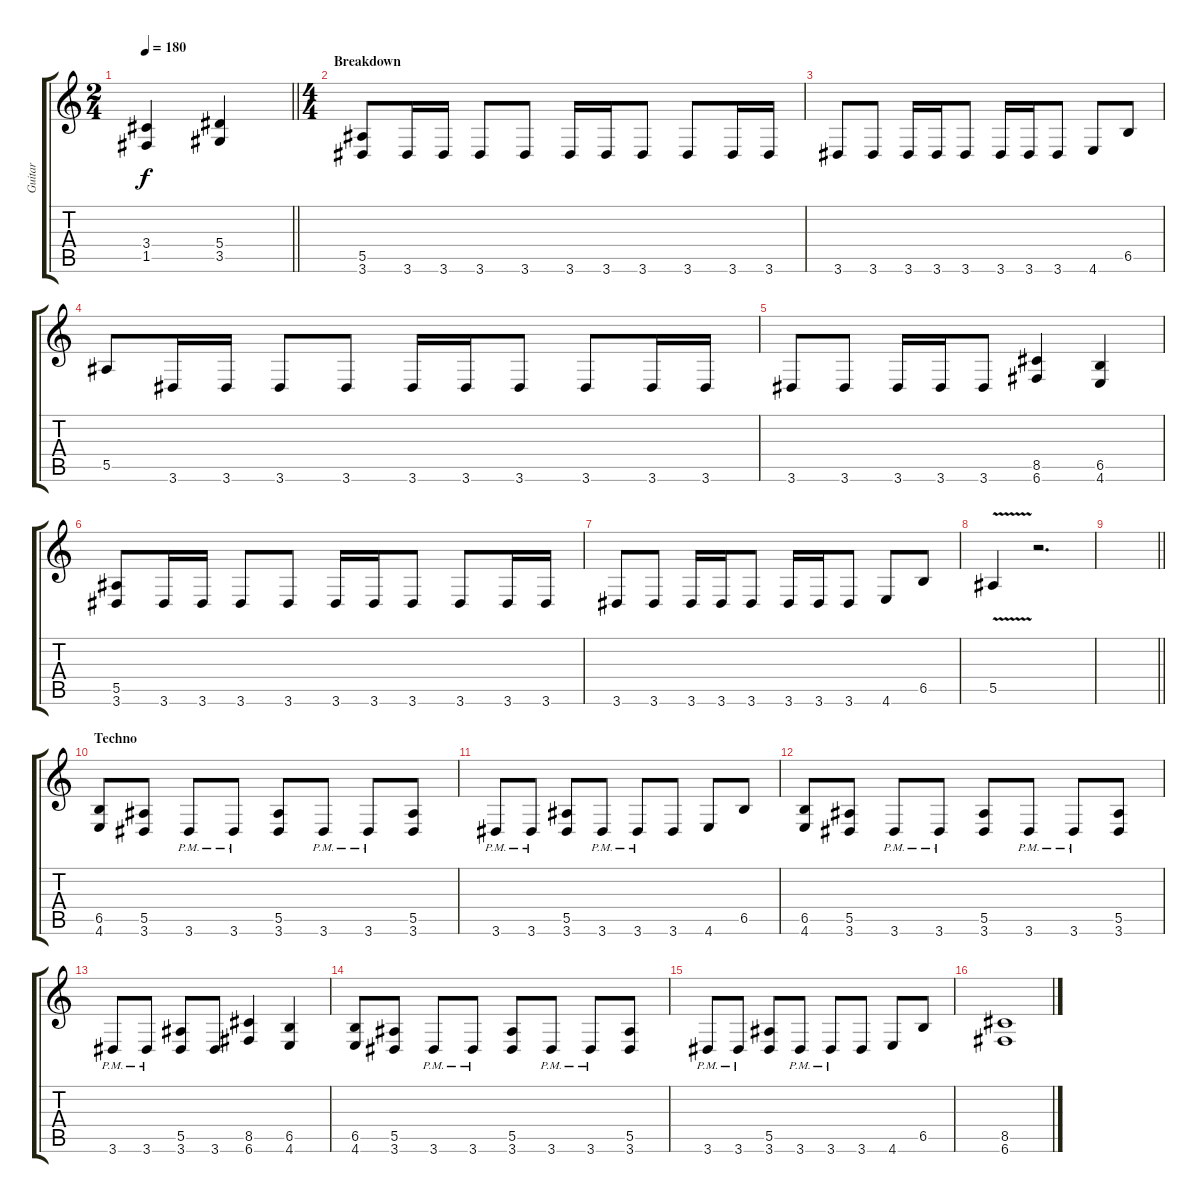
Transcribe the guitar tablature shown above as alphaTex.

\track ("Guitar" "Guitar") {instrument distortionguitar}
\staff {score tabs}
\tuning (C4 G3 Eb3 Bb2 F2 C2) {hide}
\ts (2 4)
\tempo 180
\clef g2
\barLineRight lightlight
\ks c
(3.4 1.5).4{dy f} (5.4 3.5).4 |
\ts (4 4)
\section ("" "Breakdown")
(5.5 3.6).8 3.6.16 3.6.16 3.6.8 3.6.8 3.6.16 3.6.16 3.6.8 3.6.8 3.6.16 3.6.16 |
3.6.8 3.6.8 3.6.16 3.6.16 3.6.8 3.6.16 3.6.16 3.6.8 4.6.8 6.5.8 |
5.5.8 3.6.16 3.6.16 3.6.8 3.6.8 3.6.16 3.6.16 3.6.8 3.6.8 3.6.16 3.6.16 |
3.6.8 3.6.8 3.6.16 3.6.16 3.6.8 (8.5 6.6).4 (6.5 4.6).4 |
(5.5 3.6).8 3.6.16 3.6.16 3.6.8 3.6.8 3.6.16 3.6.16 3.6.8 3.6.8 3.6.16 3.6.16 |
3.6.8 3.6.8 3.6.16 3.6.16 3.6.8 3.6.16 3.6.16 3.6.8 4.6.8 6.5.8 |
5.5{v}.4 r.2{d} |
\barLineRight lightlight
|
\section ("" "Techno")
(6.5 4.6).8 (5.5 3.6).8 3.6{pm}.8 3.6{pm}.8 (5.5 3.6).8 3.6{pm}.8 3.6{pm}.8 (5.5 3.6).8 |
3.6{pm}.8 3.6{pm}.8 (5.5 3.6).8 3.6{pm}.8 3.6{pm}.8 3.6.8 4.6.8 6.5.8 |
(6.5 4.6).8 (5.5 3.6).8 3.6{pm}.8 3.6{pm}.8 (5.5 3.6).8 3.6{pm}.8 3.6{pm}.8 (5.5 3.6).8 |
3.6{pm}.8 3.6{pm}.8 (5.5 3.6).8 3.6.8 (8.5 6.6).4 (6.5 4.6).4 |
(6.5 4.6).8 (5.5 3.6).8 3.6{pm}.8 3.6{pm}.8 (5.5 3.6).8 3.6{pm}.8 3.6{pm}.8 (5.5 3.6).8 |
3.6{pm}.8 3.6{pm}.8 (5.5 3.6).8 3.6{pm}.8 3.6{pm}.8 3.6.8 4.6.8 6.5.8 |
(8.5 6.6).1
